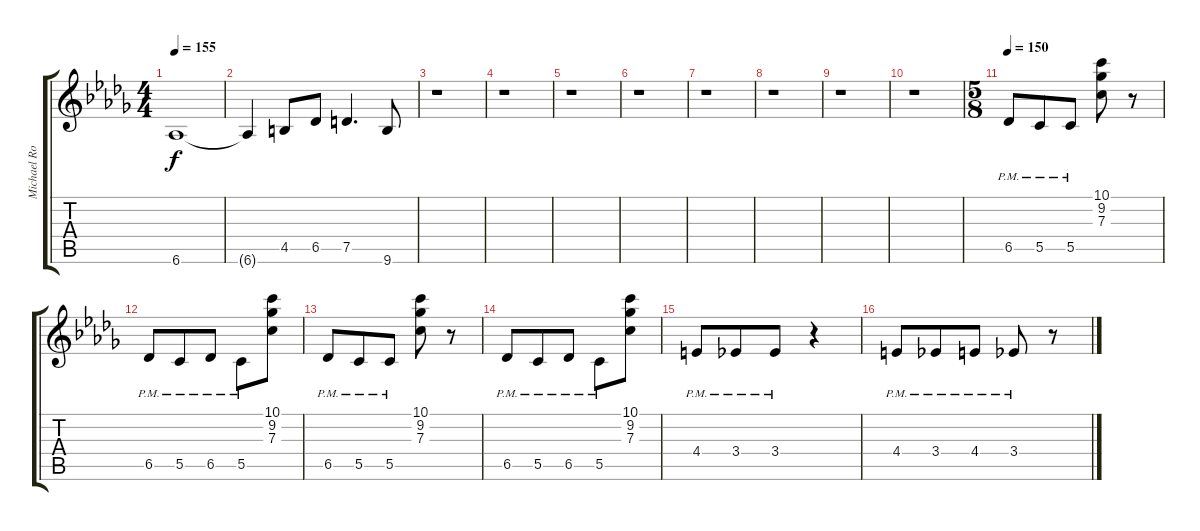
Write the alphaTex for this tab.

\track ("Michael Romeo Solo Gtr." "Michael Ro") {instrument distortionguitar}
\staff {score tabs}
\tuning (D4 A3 F3 C3 G2 D2) {hide}
\ts (4 4)
\tempo 155
\clef g2
\ks bbminor
6.6.1{dy f} |
6.6{t}.4 4.5.8 6.5.8 7.5.4{d} 9.6.8 |
r.1 |
r.1 |
r.1 |
r.1 |
r.1 |
r.1 |
r.1 |
r.1 |
\ts (5 8)
\tempo 150
6.5{pm}.8 5.5{pm}.8 5.5{pm}.8 (10.1 9.2 7.3).8 r.8 |
6.5{pm}.8 5.5{pm}.8 6.5{pm}.8 5.5{pm}.8 (10.1 9.2 7.3).8 |
6.5{pm}.8 5.5{pm}.8 5.5{pm}.8 (10.1 9.2 7.3).8 r.8 |
6.5{pm}.8 5.5{pm}.8 6.5{pm}.8 5.5{pm}.8 (10.1 9.2 7.3).8 |
4.4{pm}.8 3.4{pm}.8 3.4{pm}.8 r.4 |
4.4{pm}.8 3.4{pm}.8 4.4{pm}.8 3.4{pm}.8 r.8
